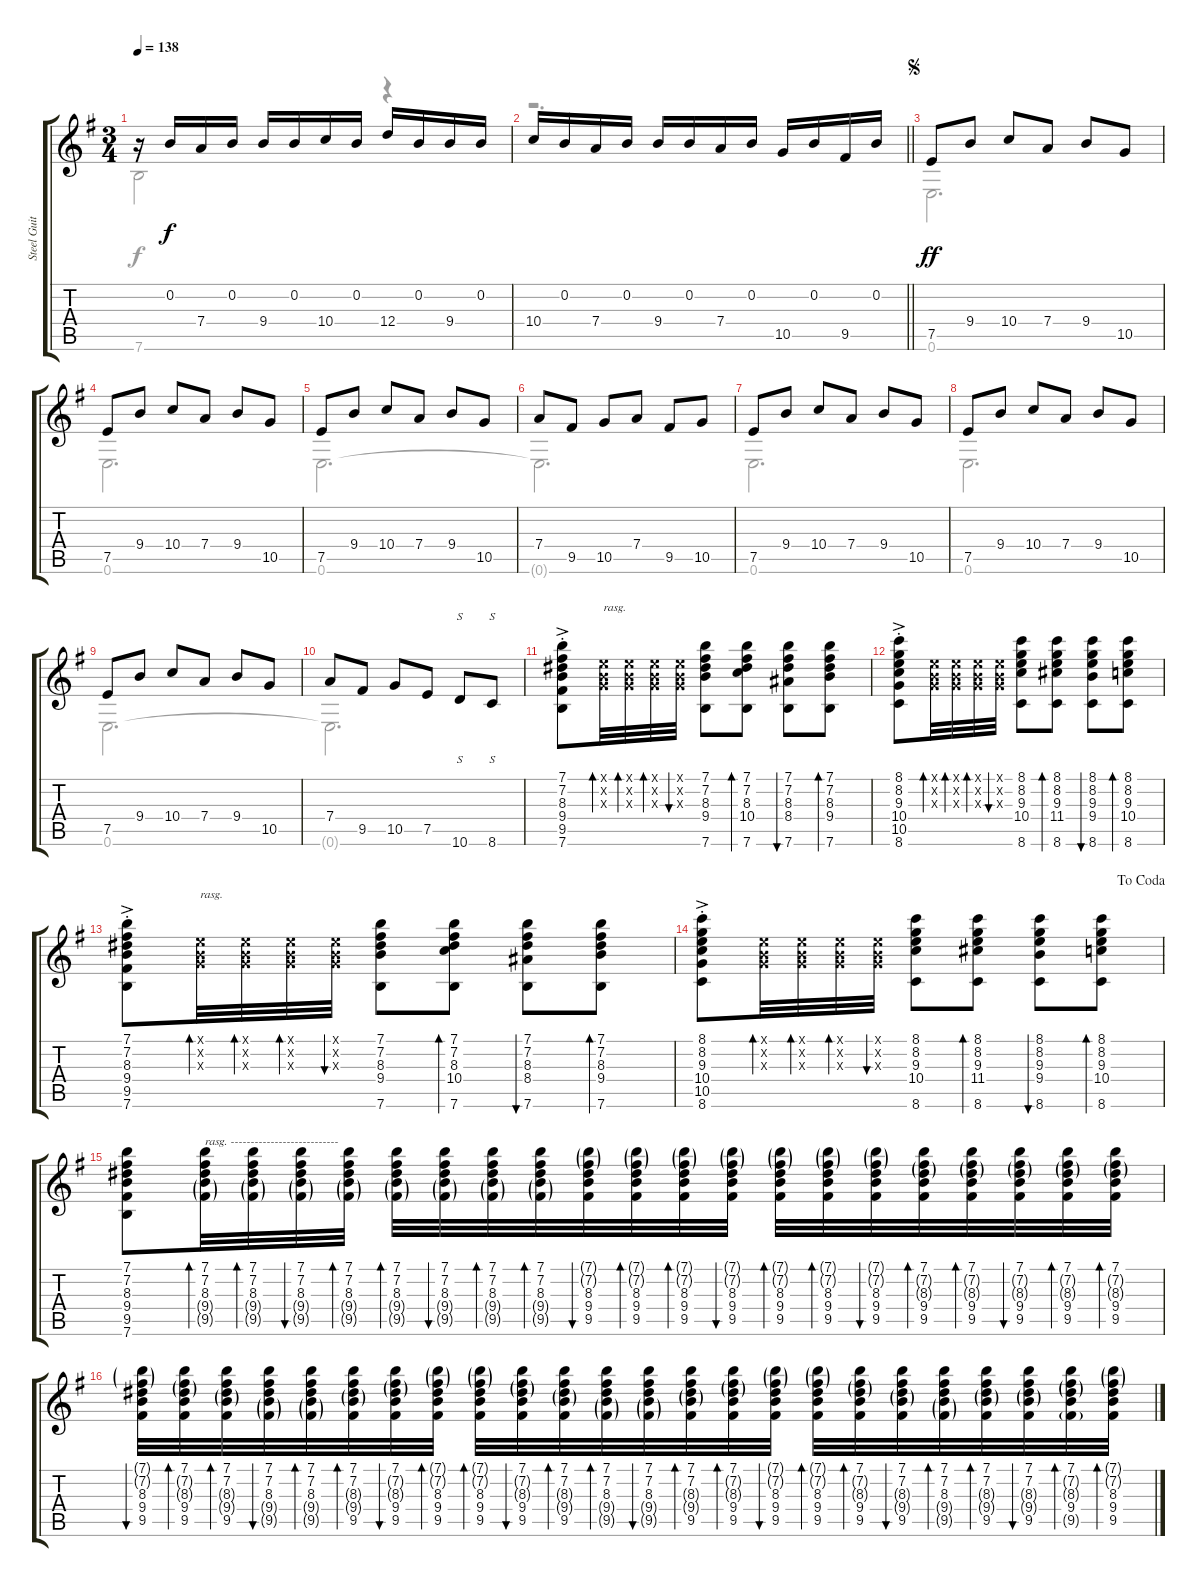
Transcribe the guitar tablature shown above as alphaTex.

\track ("Steel Guitar" "Steel Guit") {instrument acousticguitarsteel}
\staff {score tabs}
\tuning (E4 B3 G3 D3 A2 E2) {hide}
\voice
\ts (3 4)
\tempo 138
\clef g2
\ks eminor
r.16{dy f} 0.2.16 7.4.16 0.2.16 9.4.16 0.2.16 10.4.16 0.2.16 12.4.16 0.2.16 9.4.16 0.2.16 |
\barLineRight lightlight
10.4.16 0.2.16 7.4.16 0.2.16 9.4.16 0.2.16 7.4.16 0.2.16 10.5.16 0.2.16 9.5.16 0.2.16 |
\jump segno
7.5.8{dy ff} 9.4.8 10.4.8 7.4.8 9.4.8 10.5.8 |
7.5.8 9.4.8 10.4.8 7.4.8 9.4.8 10.5.8 |
7.5.8 9.4.8 10.4.8 7.4.8 9.4.8 10.5.8 |
7.4.8 9.5.8 10.5.8 7.4.8 9.5.8 10.5.8 |
7.5.8 9.4.8 10.4.8 7.4.8 9.4.8 10.5.8 |
7.5.8 9.4.8 10.4.8 7.4.8 9.4.8 10.5.8 |
7.5.8 9.4.8 10.4.8 7.4.8 9.4.8 10.5.8 |
7.4.8 9.5.8 10.5.8 7.5.8 10.6.8{s} 8.6.8{s} |
(7.1{ac st} 7.2{ac st} 8.3{ac st} 9.4{ac st} 9.5{ac st} 7.6{ac st}).8 (0.1{x} 0.2{x} 0.3{x}).32{bd 30 txt "rasg."} (0.1{x} 0.2{x} 0.3{x}).32{bd 30} (0.1{x} 0.2{x} 0.3{x}).32{bd 30} (0.1{x} 0.2{x} 0.3{x}).32{bu 30} (7.1 7.2 8.3 9.4 7.6).8 (7.1 7.2 8.3 10.4 7.6).8{bd 30} (7.1 7.2 8.3 8.4 7.6).8{bu 30} (7.1 7.2 8.3 9.4 7.6).8{bd 30} |
(8.1{ac st} 8.2{ac st} 9.3{ac st} 10.4{ac st} 10.5{ac st} 8.6{ac st}).8 (0.1{x} 0.2{x} 0.3{x}).32{bd 30} (0.1{x} 0.2{x} 0.3{x}).32{bd 30} (0.1{x} 0.2{x} 0.3{x}).32{bd 30} (0.1{x} 0.2{x} 0.3{x}).32{bu 30} (8.1 8.2 9.3 10.4 8.6).8 (8.1 8.2 9.3 11.4 8.6).8{bd 30} (8.1 8.2 9.3 9.4 8.6).8{bu 30} (8.1 8.2 9.3 10.4 8.6).8{bd 30} |
(7.1{ac st} 7.2{ac st} 8.3{ac st} 9.4{ac st} 9.5{ac st} 7.6{ac st}).8 (0.1{x} 0.2{x} 0.3{x}).32{bd 30 txt "rasg."} (0.1{x} 0.2{x} 0.3{x}).32{bd 30} (0.1{x} 0.2{x} 0.3{x}).32{bd 30} (0.1{x} 0.2{x} 0.3{x}).32{bu 30} (7.1 7.2 8.3 9.4 7.6).8 (7.1 7.2 8.3 10.4 7.6).8{bd 30} (7.1 7.2 8.3 8.4 7.6).8{bu 30} (7.1 7.2 8.3 9.4 7.6).8{bd 30} |
\jump dacoda
(8.1{ac st} 8.2{ac st} 9.3{ac st} 10.4{ac st} 10.5{ac st} 8.6{ac st}).8 (0.1{x} 0.2{x} 0.3{x}).32{bd 30} (0.1{x} 0.2{x} 0.3{x}).32{bd 30} (0.1{x} 0.2{x} 0.3{x}).32{bd 30} (0.1{x} 0.2{x} 0.3{x}).32{bu 30} (8.1 8.2 9.3 10.4 8.6).8 (8.1 8.2 9.3 11.4 8.6).8{bd 30} (8.1 8.2 9.3 9.4 8.6).8{bu 30} (8.1 8.2 9.3 10.4 8.6).8{bd 30} |
(7.1 7.2 8.3 9.4 9.5 7.6).8 (7.1 7.2 8.3 9.4{g} 9.5{g}).32{bd 30 txt "rasg. ---------------------------"} (7.1 7.2 8.3 9.4{g} 9.5{g}).32{bd 30} (7.1 7.2 8.3 9.4{g} 9.5{g}).32{bu 30} (7.1 7.2 8.3 9.4{g} 9.5{g}).32{bd 30} (7.1 7.2 8.3 9.4{g} 9.5{g}).32{bd 30} (7.1 7.2 8.3 9.4{g} 9.5{g}).32{bu 30} (7.1 7.2 8.3 9.4{g} 9.5{g}).32{bd 30} (7.1 7.2 8.3 9.4{g} 9.5{g}).32{bd 30} (7.1{g} 7.2{g} 8.3 9.4 9.5).32{bu 30} (7.1{g} 7.2{g} 8.3 9.4 9.5).32{bd 30} (7.1{g} 7.2{g} 8.3 9.4 9.5).32{bd 30} (7.1{g} 7.2{g} 8.3 9.4 9.5).32{bu 30} (7.1{g} 7.2{g} 8.3 9.4 9.5).32{bd 30} (7.1{g} 7.2{g} 8.3 9.4 9.5).32{bd 30} (7.1{g} 7.2{g} 8.3 9.4 9.5).32{bu 30} (7.1 7.2{g} 8.3{g} 9.4 9.5).32{bd 30} (7.1 7.2{g} 8.3{g} 9.4 9.5).32{bd 30} (7.1 7.2{g} 8.3{g} 9.4 9.5).32{bu 30} (7.1 7.2{g} 8.3{g} 9.4 9.5).32{bd 30} (7.1 7.2{g} 8.3{g} 9.4 9.5).32{bd 30} |
(7.1{g} 7.2{g} 8.3 9.4 9.5).32{bu 30} (7.1 7.2{g} 8.3{g} 9.4 9.5).32{bd 30} (7.1 7.2 8.3{g} 9.4{g} 9.5).32{bd 30} (7.1 7.2 8.3 9.4{g} 9.5{g}).32{bu 30} (7.1 7.2 8.3 9.4{g} 9.5{g}).32{bd 30} (7.1 7.2 8.3{g} 9.4{g} 9.5).32{bd 30} (7.1 7.2{g} 8.3{g} 9.4 9.5).32{bu 30} (7.1{g} 7.2{g} 8.3 9.4 9.5).32{bd 30} (7.1{g} 7.2{g} 8.3 9.4 9.5).32{bd 30} (7.1 7.2{g} 8.3{g} 9.4 9.5).32{bu 30} (7.1 7.2 8.3{g} 9.4{g} 9.5).32{bd 30} (7.1 7.2 8.3 9.4{g} 9.5{g}).32{bd 30} (7.1 7.2 8.3 9.4{g} 9.5{g}).32{bu 30} (7.1 7.2 8.3{g} 9.4{g} 9.5).32{bd 30} (7.1 7.2{g} 8.3{g} 9.4 9.5).32{bd 30} (7.1{g} 7.2{g} 8.3 9.4 9.5).32{bu 30} (7.1{g} 7.2{g} 8.3 9.4 9.5).32{bd 30} (7.1 7.2{g} 8.3{g} 9.4 9.5).32{bd 30} (7.1 7.2 8.3{g} 9.4{g} 9.5).32{bu 30} (7.1 7.2 8.3 9.4{g} 9.5{g}).32{bd 30} (7.1 7.2 8.3{g} 9.4{g} 9.5).32{bd 30} (7.1 7.2 8.3{g} 9.4{g} 9.5).32{bu 30} (7.1 7.2{g} 8.3{g} 9.4 9.5{g}).32{bd 30} (7.1{g} 7.2{g} 8.3 9.4 9.5).32{bd 30}
\voice
\clef g2
\ottava regular
\simile none
\ks eminor
7.6.2{dy f} r.4 |
\barLineRight lightlight
r.2{d} |
0.6.2{d dy ff} |
0.6.2{d} |
0.6.2{d} |
0.6{t}.2{d} |
0.6.2{d} |
0.6.2{d} |
0.6.2{d} |
0.6{t}.2{d} |
|
|
|
|
|
